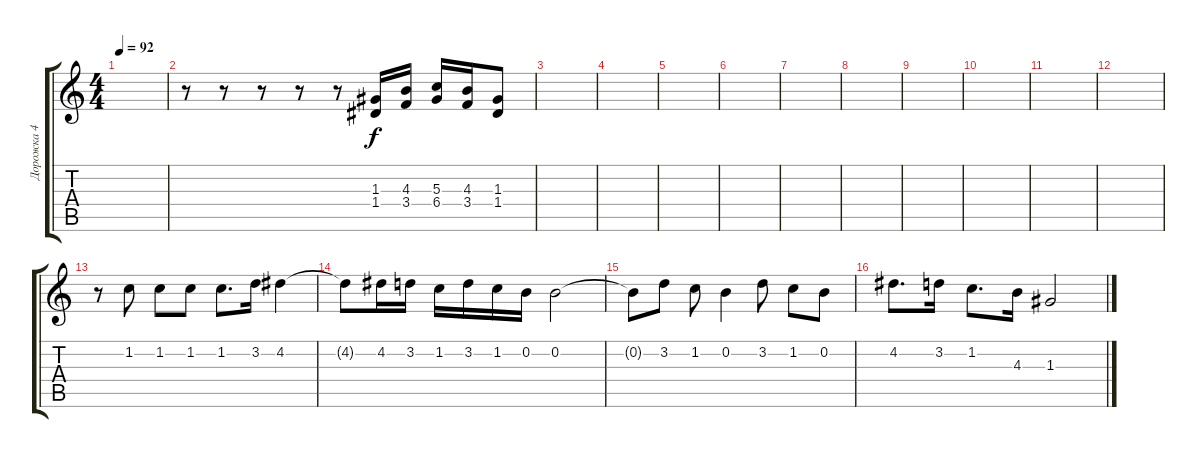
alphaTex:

\track ("Дорожка 4" "Дорожка 4") {instrument banjo}
\staff {score tabs}
\tuning (E4 B3 G3 D3 A2 E2) {hide}
\displaytranspose 12
\ts (4 4)
\tempo 92
\clef g2
\ks c
|
r.8 r.8 r.8 r.8 r.8 (1.3 1.4).16 (4.3 3.4).16 (5.3 6.4).16 (4.3 3.4).16 (1.3 1.4).8 |
|
|
|
|
|
|
|
|
|
|
r.8 1.2.8 1.2.8 1.2.8 1.2.8{d} 3.2.16 4.2.4 |
4.2{t}.8 4.2.16 3.2.16 1.2.16 3.2.16 1.2.16 0.2.16 0.2.2 |
0.2{t}.8 3.2.8 1.2.8 0.2.4 3.2.8 1.2.8 0.2.8 |
4.2.8{d} 3.2.16 1.2.8{d} 4.3.16 1.3.2
